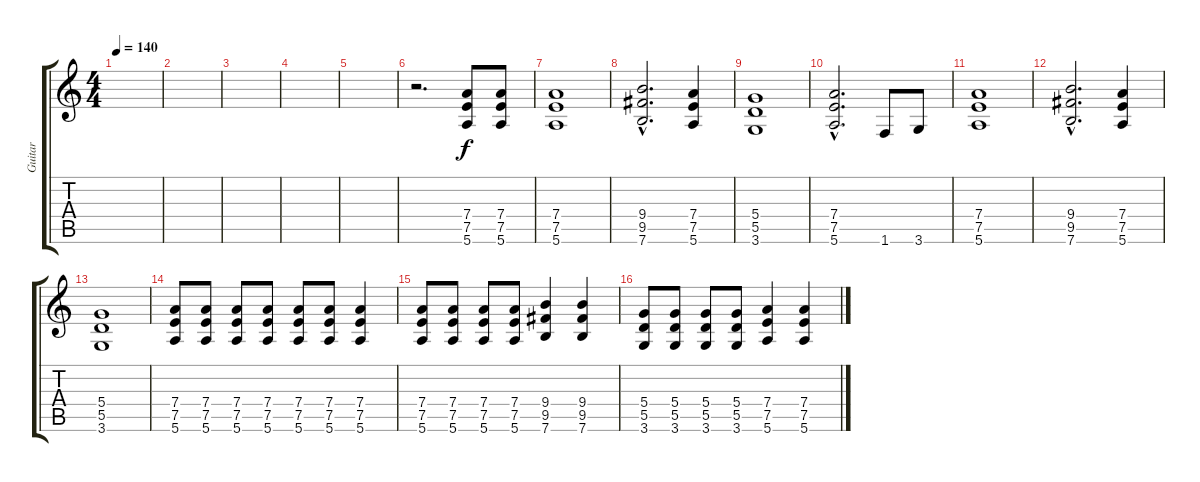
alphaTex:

\track ("Guitar" "Guitar") {instrument distortionguitar}
\staff {score tabs}
\tuning (E4 B3 G3 D3 A2 E2) {hide}
\ts (4 4)
\tempo 140
\clef g2
\ks c
|
|
|
|
|
r.2{d volume 10} (7.4 7.5 5.6).8 (7.4 7.5 5.6).8 |
(7.4 7.5 5.6).1 |
(9.4{hac} 9.5{hac} 7.6{hac}).2{d} (7.4 7.5 5.6).4 |
(5.4 5.5 3.6).1 |
(7.4{hac} 7.5{hac} 5.6{hac}).2{d} 1.6.8 3.6.8 |
(7.4 7.5 5.6).1 |
(9.4{hac} 9.5{hac} 7.6{hac}).2{d} (7.4 7.5 5.6).4 |
(5.4 5.5 3.6).1 |
(7.4 7.5 5.6).8 (7.4 7.5 5.6).8 (7.4 7.5 5.6).8 (7.4 7.5 5.6).8 (7.4 7.5 5.6).8 (7.4 7.5 5.6).8 (7.4 7.5 5.6).4 |
(7.4 7.5 5.6).8{volume 6} (7.4 7.5 5.6).8 (7.4 7.5 5.6).8 (7.4 7.5 5.6).8 (9.4 9.5 7.6).4 (9.4 9.5 7.6).4 |
(5.4 5.5 3.6).8 (5.4 5.5 3.6).8 (5.4 5.5 3.6).8 (5.4 5.5 3.6).8 (7.4 7.5 5.6).4 (7.4 7.5 5.6).4
